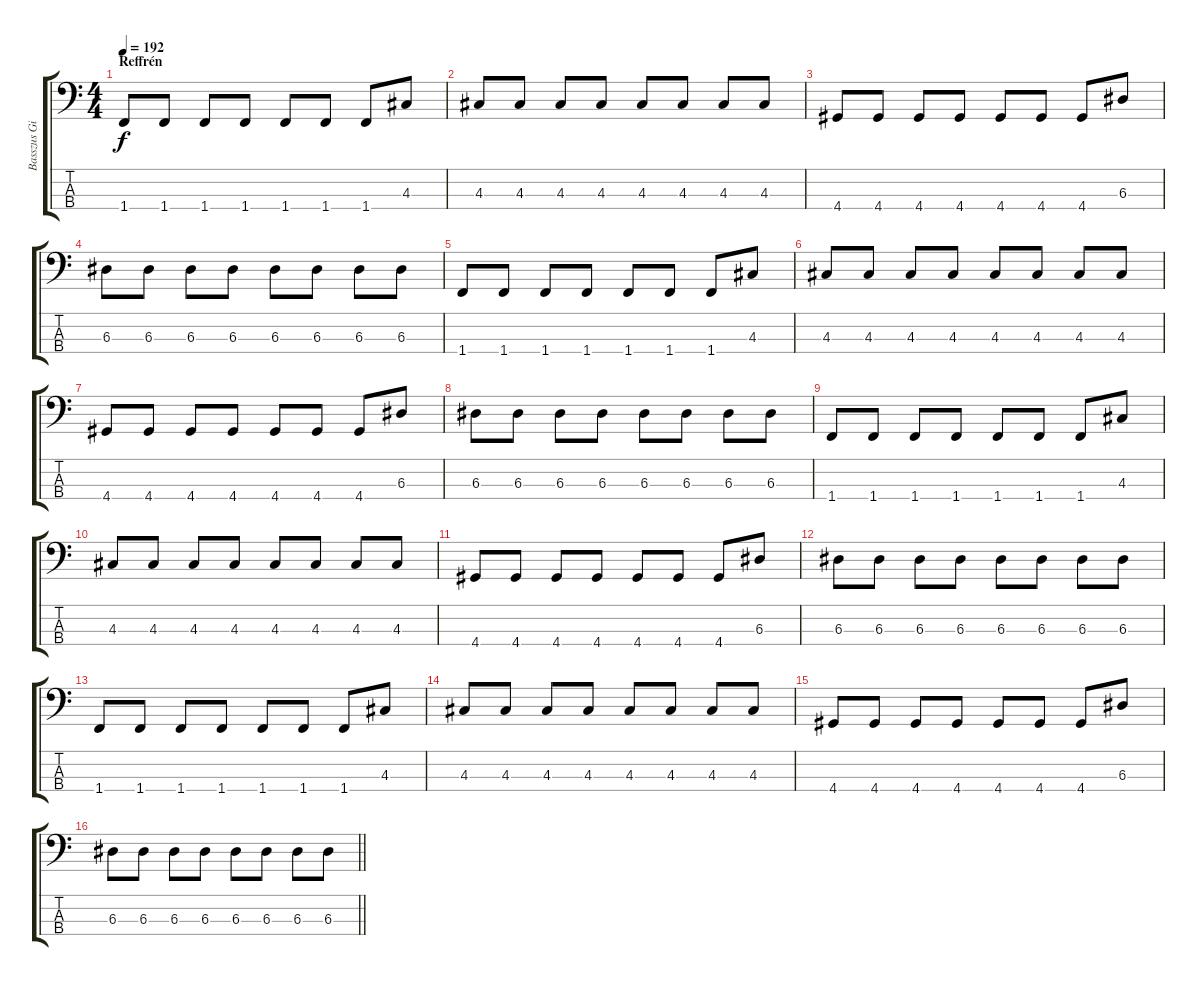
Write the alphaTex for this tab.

\track ("Basszus Gitár" "Basszus Gi") {instrument electricbasspick}
\staff {score tabs}
\tuning (G2 D2 A1 E1) {hide}
\ts (4 4)
\section ("" "Reffrén")
\tempo 192
\clef f4
\ks c
1.4.8{dy f} 1.4.8 1.4.8 1.4.8 1.4.8 1.4.8 1.4.8 4.3.8 |
4.3.8 4.3.8 4.3.8 4.3.8 4.3.8 4.3.8 4.3.8 4.3.8 |
4.4.8 4.4.8 4.4.8 4.4.8 4.4.8 4.4.8 4.4.8 6.3.8 |
6.3.8 6.3.8 6.3.8 6.3.8 6.3.8 6.3.8 6.3.8 6.3.8 |
1.4.8 1.4.8 1.4.8 1.4.8 1.4.8 1.4.8 1.4.8 4.3.8 |
4.3.8 4.3.8 4.3.8 4.3.8 4.3.8 4.3.8 4.3.8 4.3.8 |
4.4.8 4.4.8 4.4.8 4.4.8 4.4.8 4.4.8 4.4.8 6.3.8 |
6.3.8 6.3.8 6.3.8 6.3.8 6.3.8 6.3.8 6.3.8 6.3.8 |
1.4.8 1.4.8 1.4.8 1.4.8 1.4.8 1.4.8 1.4.8 4.3.8 |
4.3.8 4.3.8 4.3.8 4.3.8 4.3.8 4.3.8 4.3.8 4.3.8 |
4.4.8 4.4.8 4.4.8 4.4.8 4.4.8 4.4.8 4.4.8 6.3.8 |
6.3.8 6.3.8 6.3.8 6.3.8 6.3.8 6.3.8 6.3.8 6.3.8 |
1.4.8 1.4.8 1.4.8 1.4.8 1.4.8 1.4.8 1.4.8 4.3.8 |
4.3.8 4.3.8 4.3.8 4.3.8 4.3.8 4.3.8 4.3.8 4.3.8 |
4.4.8 4.4.8 4.4.8 4.4.8 4.4.8 4.4.8 4.4.8 6.3.8 |
\barLineRight lightlight
6.3.8 6.3.8 6.3.8 6.3.8 6.3.8 6.3.8 6.3.8 6.3.8
